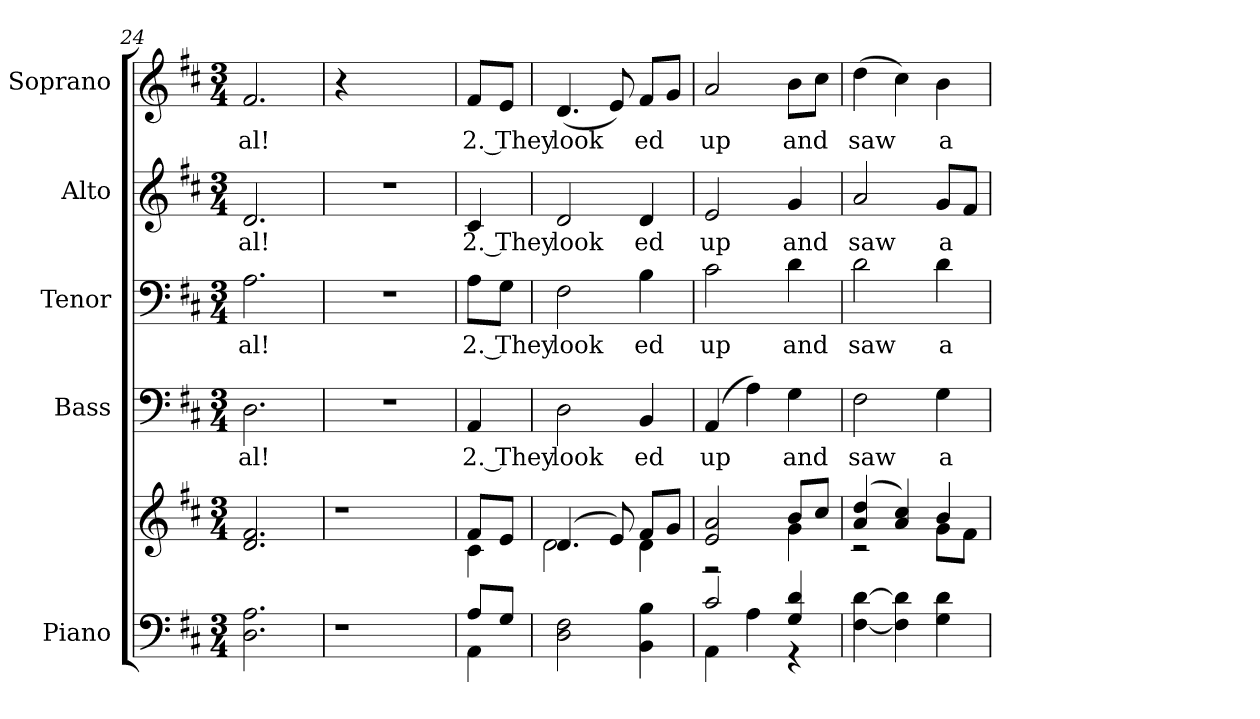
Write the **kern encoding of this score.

**kern	**kern	**kern	**text	**kern	**text	**kern	**text	**kern	**text
*part5	*part5	*part4	*part4	*part3	*part3	*part2	*part2	*part1	*part1
*staff6	*staff5	*staff4	*staff4	*staff3	*staff3	*staff2	*staff2	*staff1	*staff1
*I"Piano	*	*I"Bass	*	*I"Tenor	*	*I"Alto	*	*I"Soprano	*
*I'Pno.	*	*I'B.	*	*I'T.	*	*I'A.	*	*I'S.	*
*clefF4	*clefG2	*clefF4	*	*clefF4	*	*clefG2	*	*clefG2	*
*k[f#c#]	*k[f#c#]	*k[f#c#]	*	*k[f#c#]	*	*k[f#c#]	*	*k[f#c#]	*
*D:	*D:	*D:	*	*D:	*	*D:	*	*D:	*
*M3/4	*M3/4	*M3/4	*	*M3/4	*	*M3/4	*	*M3/4	*
=24	=24	=24	=24	=24	=24	=24	=24	=24	=24
!	!	!	!LO:LY:b:color=#000000	!	!	!	!	!	!
!	!	!	!	!	!LO:LY:b:color=#000000	!	!	!	!
!	!	!	!	!	!	!	!LO:LY:b:color=#000000	!	!
!	!	!	!	!	!	!	!	!	!LO:LY:b:color=#000000
2.Di\ 2.Ai	2.di/ 2.f#i	2.Di\	al!	2.Ai\	al!	2.di/	al!	2.f#i/	al!
!!LO:PB:g=z
=25	=25	=25	=25	=25	=25	=25	=25	=25	=25
!LO:N:vis=1	!LO:N:vis=1	!LO:N:vis=1	!	!LO:N:vis=1	!	!LO:N:vis=1	!	!	!
4r	4r	2.r	.	2.r	.	2.r	.	4r	.
2ryy	2ryy	.	.	.	.	.	.	2ryy	.
=26	=26	=26	=26	=26	=26	=26	=26	=26	=26
*^	*^	*	*	*	*	*	*	*	*
!	!	!	!	!	!LO:LY:b:color=#000000	!	!	!	!	!	!
!	!	!	!	!	!	!	!LO:LY:b:color=#000000	!	!	!	!
!	!	!	!	!	!	!	!	!	!LO:LY:b:color=#000000	!	!
!	!	!	!	!	!	!	!	!	!	!	!LO:LY:b:color=#000000
8Ai/L	4AAi\	8f#i/L	4c#i\	4AAi/	2. They	8Ai\L	2. They	4c#i/	2. They	8f#i/L	2. They
8Gi/J	.	8ei/J	.	.	.	8Gi\J	.	.	.	8ei/J	.
*v	*v	*	*	*	*	*	*	*	*	*	*
=27	=27	=27	=27	=27	=27	=27	=27	=27	=27	=27
!	!	!	!	!LO:LY:b:color=#000000	!	!	!	!	!	!
!	!	!	!	!	!	!LO:LY:b:color=#000000	!	!	!	!
!	!	!	!	!	!	!	!	!LO:LY:b:color=#000000	!	!
!	!	!	!	!	!	!	!	!	!	!LO:LY:b:color=#000000
2Di\ 2F#i	(4.di/	2di\	2Di\	look	2F#i\	look	2di/	look	(4.di/	look
.	8ei/)	.	.	.	.	.	.	.	8ei/)	.
!	!	!	!	!LO:LY:b:color=#000000	!	!	!	!	!	!
!	!	!	!	!	!	!LO:LY:b:color=#000000	!	!	!	!
!	!	!	!	!	!	!	!	!LO:LY:b:color=#000000	!	!
!	!	!	!	!	!	!	!	!	!	!LO:LY:b:color=#000000
4BBi\ 4Bi	8f#i/L	4di\	4BBi/	ed	4Bi\	ed	4di/	ed	8f#i/L	ed
.	8gi/J	.	.	.	.	.	.	.	8gi/J	.
=28	=28	=28	=28	=28	=28	=28	=28	=28	=28	=28
*^	*	*	*	*	*	*	*	*	*	*
!	!	!	!	!	!LO:LY:b:color=#000000	!	!	!	!	!	!
!	!	!	!	!	!	!	!LO:LY:b:color=#000000	!	!	!	!
!	!	!	!	!	!	!	!	!	!LO:LY:b:color=#000000	!	!
!	!	!	!	!	!	!	!	!	!	!	!LO:LY:b:color=#000000
2c#i/	4AAi\	2ei/ 2ai	2r	(4AAi/	up	2c#i\	up	2ei/	up	2ai/	up
.	4Ai\	.	.	4Ai\)	.	.	.	.	.	.	.
!	!	!	!	!	!LO:LY:b:color=#000000	!	!	!	!	!	!
!	!	!	!	!	!	!	!LO:LY:b:color=#000000	!	!	!	!
!	!	!	!	!	!	!	!	!	!LO:LY:b:color=#000000	!	!
!	!	!	!	!	!	!	!	!	!	!	!LO:LY:b:color=#000000
4Gi/ 4di	4r	8bi/L	4gi\	4Gi\	and	4di\	and	4gi/	and	8bi\L	and
.	.	8cc#i/J	.	.	.	.	.	.	.	8cc#i\J	.
*v	*v	*	*	*	*	*	*	*	*	*	*
=29	=29	=29	=29	=29	=29	=29	=29	=29	=29	=29
!	!	!	!	!LO:LY:b:color=#000000	!	!	!	!	!	!
!	!	!	!	!	!	!LO:LY:b:color=#000000	!	!	!	!
!	!	!	!	!	!	!	!	!LO:LY:b:color=#000000	!	!
!	!	!	!	!	!	!	!	!	!	!LO:LY:b:color=#000000
[<4F#i\ [>4di	(4ai/ 4ddi	2r	2F#i\	saw	2di\	saw	2ai/	saw	(4ddi\	saw
4F#i\] 4di]	4ai/ 4cc#i)	.	.	.	.	.	.	.	4cc#i\)	.
!	!	!	!	!LO:LY:b:color=#000000	!	!	!	!	!	!
!	!	!	!	!	!	!LO:LY:b:color=#000000	!	!	!	!
!	!	!	!	!	!	!	!	!LO:LY:b:color=#000000	!	!
!	!	!	!	!	!	!	!	!	!	!LO:LY:b:color=#000000
4Gi\ 4di	4bi/	8gi\L	4Gi\	a	4di\	a	8gi/L	a	4bi\	a
.	.	8f#i\J	.	.	.	.	8f#i/J	.	.	.
*	*v	*v	*	*	*	*	*	*	*	*
=	=	=	=	=	=	=	=	=	=
*-	*-	*-	*-	*-	*-	*-	*-	*-	*-
